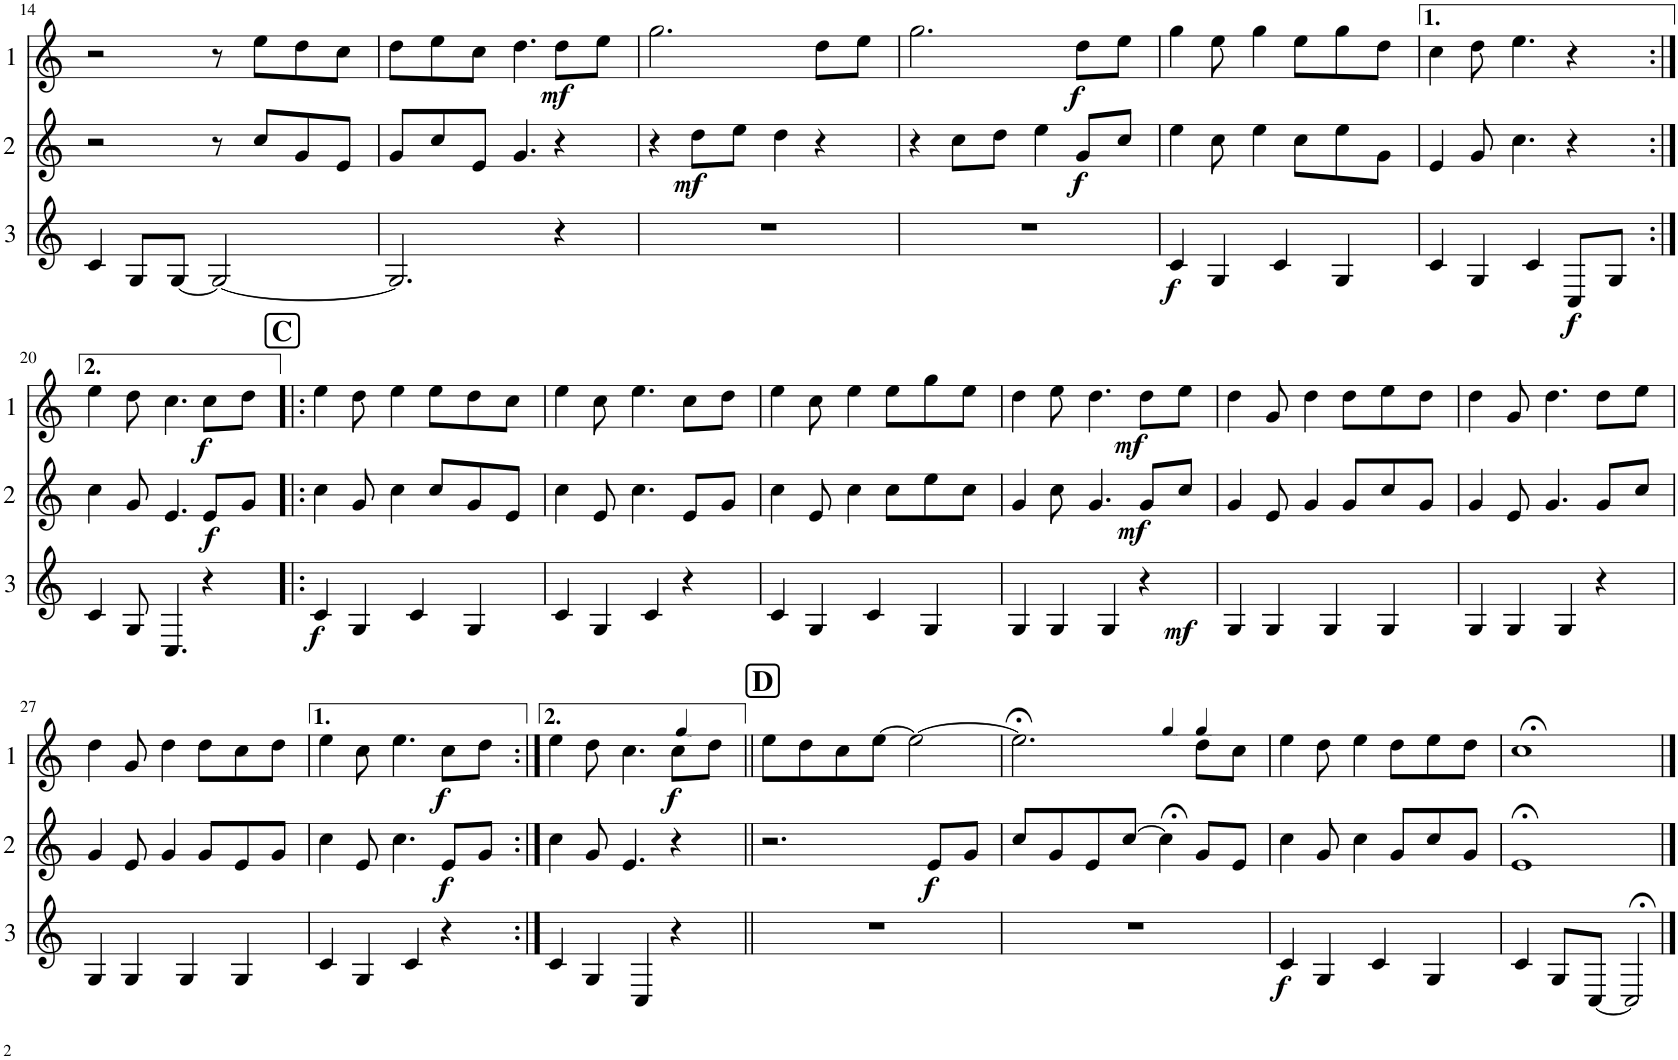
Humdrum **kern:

**kern	**dynam	**kern	**dynam	**kern	**dynam
*part3	*part3	*part2	*part2	*part1	*part1
*staff3	*staff3	*staff2	*staff2	*staff1	*staff1
*I"Cor 3	*	*I"Cor 2	*	*I"Cor 1	*
!!LO:PB:g=z
*clefG2	*	*clefG2	*	*clefG2	*
*Trd4c7	*	*Trd4c7	*	*Trd4c7	*
*k[]	*	*k[]	*	*k[]	*
*M4/4	*	*M4/4	*	*M4/4	*
=14	=14	=14	=14	=14	=14
4c/	.	2r	.	2r	.
8G/L	.	.	.	.	.
[8G/J	.	.	.	.	.
2G/_	.	8r	.	8r	.
.	.	8cc/L	.	8ee\L	.
.	.	8g/	.	8dd\	.
.	.	8e/J	.	8cc\J	.
=15	=15	=15	=15	=15	=15
2.G/]	.	8g/L	.	8dd\L	.
.	.	8cc/	.	8ee\	.
.	.	8e/J	.	8cc\J	.
.	.	4.g/	.	4.dd\	.
!	!	!	!	!	!LO:DY:b
4r	.	4r	.	8dd\L	mf
.	.	.	.	8ee\J	.
=16	=16	=16	=16	=16	=16
1r	.	4r	.	2.gg\	.
!	!	!	!LO:DY:b	!	!
.	.	8dd\L	mf	.	.
.	.	8ee\J	.	.	.
.	.	4dd\	.	.	.
.	.	4r	.	8dd\L	.
.	.	.	.	8ee\J	.
=17	=17	=17	=17	=17	=17
1r	.	4r	.	2.gg\	.
.	.	8cc\L	.	.	.
.	.	8dd\J	.	.	.
.	.	4ee\	.	.	.
!	!	!	!LO:DY:b	!	!LO:DY:b
.	.	8g/L	f	8dd\L	f
.	.	8cc/J	.	8ee\J	.
=18	=18	=18	=18	=18	=18
!	!LO:DY:b	!	!	!	!
4c/	f	4ee\	.	4gg\	.
4G/	.	8cc\	.	8ee\	.
.	.	4ee\	.	4gg\	.
4c/	.	.	.	.	.
.	.	8cc\L	.	8ee\L	.
4G/	.	8ee\	.	8gg\	.
.	.	8g\J	.	8dd\J	.
=19	=19	=19	=19	=19	=19
4c/	.	4e/	.	4cc\	.
4G/	.	8g/	.	8dd\	.
.	.	4.cc\	.	4.ee\	.
4c/	.	.	.	.	.
!	!LO:DY:b	!	!	!	!
8C/L	f	4r	.	4r	.
8G/J	.	.	.	.	.
!!LO:LB:g=z
=20:|!	=20:|!	=20:|!	=20:|!	=20:|!	=20:|!
4c/	.	4cc\	.	4ee\	.
8G/	.	8g/	.	8dd\	.
4.C/	.	4.e/	.	4.cc\	.
!	!	!	!LO:DY:b	!	!LO:DY:b
4r	.	8e/L	f	8cc\L	f
.	.	8g/J	.	8dd\J	.
!!LO:REH:place=s1:a:B:cj:fs=14:t=C
=21!|:	=21!|:	=21!|:	=21!|:	=21!|:	=21!|:
!	!LO:DY:b	!	!	!	!
4c/	f	4cc\	.	4ee\	.
4G/	.	8g/	.	8dd\	.
.	.	4cc\	.	4ee\	.
4c/	.	.	.	.	.
.	.	8cc/L	.	8ee\L	.
4G/	.	8g/	.	8dd\	.
.	.	8e/J	.	8cc\J	.
=22	=22	=22	=22	=22	=22
4c/	.	4cc\	.	4ee\	.
4G/	.	8e/	.	8cc\	.
.	.	4.cc\	.	4.ee\	.
4c/	.	.	.	.	.
4r	.	8e/L	.	8cc\L	.
.	.	8g/J	.	8dd\J	.
=23	=23	=23	=23	=23	=23
4c/	.	4cc\	.	4ee\	.
4G/	.	8e/	.	8cc\	.
.	.	4cc\	.	4ee\	.
4c/	.	.	.	.	.
.	.	8cc\L	.	8ee\L	.
4G/	.	8ee\	.	8gg\	.
.	.	8cc\J	.	8ee\J	.
=24	=24	=24	=24	=24	=24
4G/	.	4g/	.	4dd\	.
4G/	.	8cc\	.	8ee\	.
.	.	4.g/	.	4.dd\	.
4G/	.	.	.	.	.
!	!LO:DY:b	!	!LO:DY:b	!	!LO:DY:b
4r	mf	8g/L	mf	8dd\L	mf
.	.	8cc/J	.	8ee\J	.
=25	=25	=25	=25	=25	=25
4G/	.	4g/	.	4dd\	.
4G/	.	8e/	.	8g/	.
.	.	4g/	.	4dd\	.
4G/	.	.	.	.	.
.	.	8g/L	.	8dd\L	.
4G/	.	8cc/	.	8ee\	.
.	.	8g/J	.	8dd\J	.
=26	=26	=26	=26	=26	=26
4G/	.	4g/	.	4dd\	.
4G/	.	8e/	.	8g/	.
.	.	4.g/	.	4.dd\	.
4G/	.	.	.	.	.
4r	.	8g/L	.	8dd\L	.
.	.	8cc/J	.	8ee\J	.
!!LO:LB:g=z
=27	=27	=27	=27	=27	=27
4G/	.	4g/	.	4dd\	.
4G/	.	8e/	.	8g/	.
.	.	4g/	.	4dd\	.
4G/	.	.	.	.	.
.	.	8g/L	.	8dd\L	.
4G/	.	8e/	.	8cc\	.
.	.	8g/J	.	8dd\J	.
=28	=28	=28	=28	=28	=28
4c/	.	4cc\	.	4ee\	.
4G/	.	8e/	.	8cc\	.
.	.	4.cc\	.	4.ee\	.
4c/	.	.	.	.	.
!	!	!	!LO:DY:b	!	!LO:DY:b
4r	.	8e/L	f	8cc\L	f
.	.	8g/J	.	8dd\J	.
=29:|!	=29:|!	=29:|!	=29:|!	=29:|!	=29:|!
4c/	.	4cc\	.	4ee\	.
4G/	.	8g/	.	8dd\	.
.	.	4.e/	.	4.cc\	.
4C/	.	.	.	.	.
*	*	*	*	*MM86	*
!	!	!	!	!	!LO:DY:b
4r	.	4r	.	8cc\L	f
.	.	.	.	8dd\J	.
!!LO:REH:place=s1:a:B:cj:fs=14:t=D
=30||	=30||	=30||	=30||	=30||	=30||
1r	.	2.r	.	8ee\L	.
.	.	.	.	8dd\	.
.	.	.	.	8cc\	.
.	.	.	.	[8ee\J	.
.	.	.	.	2ee\_	.
!	!	!	!LO:DY:b	!	!
.	.	8e/L	f	.	.
.	.	8g/J	.	.	.
=31	=31	=31	=31	=31	=31
*	*	*	*	*^	*
1r	.	8cc/L	.	2.ee;<\]	2ryy	.
.	.	8g/	.	.	.	.
.	.	8e/	.	.	.	.
.	.	[8cc/J	.	.	.	.
*	*	*	*	*MM30	*	*
.	.	4cc;<\]	.	.	2ryy	.
*	*	*	*	*MM96	*	*
.	.	8g/L	.	8dd\L	.	.
.	.	8e/J	.	8cc\J	.	.
=32	=32	=32	=32	=32	=32	=32
!	!LO:DY:b	!	!	!	!	!
*	*	*	*	*v	*v	*
4c/	f	4cc\	.	4ee\	.
4G/	.	8g/	.	8dd\	.
.	.	4cc\	.	4ee\	.
4c/	.	.	.	.	.
.	.	8g/L	.	8dd\L	.
4G/	.	8cc/	.	8ee\	.
.	.	8g/J	.	8dd\J	.
=33	=33	=33	=33	=33	=33
4c/	.	1e;<	.	1cc;<	.
8G/L	.	.	.	.	.
[8C/J	.	.	.	.	.
2C;</]	.	.	.	.	.
==	==	==	==	==	==
*-	*-	*-	*-	*-	*-
